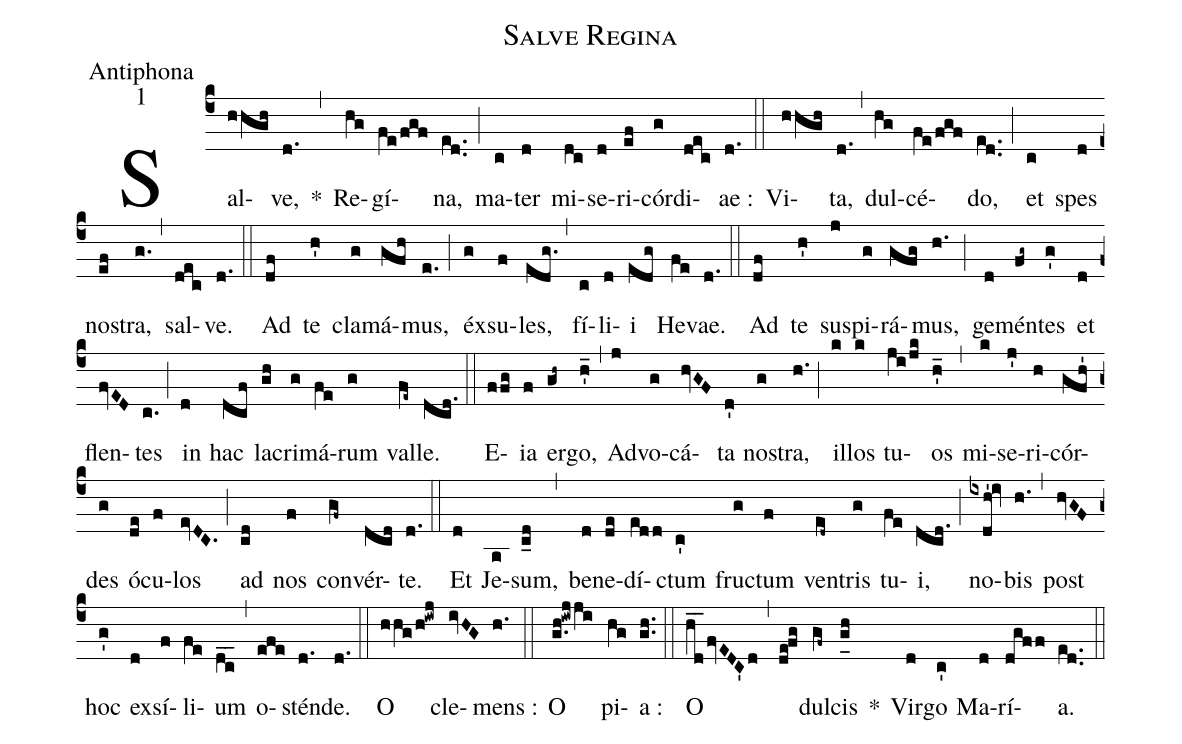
name:Salve Regina;
office-part:Antiphona;
mode:1;
%%
(c4) Sal(hhgh)ve,(d.) *(,) Re(hg)gí(fe/fgf)na,(ed..) (;) ma(c)ter(d) mi(dc)se(d)ri(ef)cór(g)di(dec)ae :(d.) (::) Vi(hhgh)ta,(d.) (,) dul(hg)cé(fe/fgf)do,(ed..) (;) et(c) spes(d) no(ef)stra,(g.) (,) sal(dec)ve.(d.) (::) Ad(df) te(h') cla(g)má(gfh)mus,(e.) (;) éx(g)su(f)les,(edg.) (,) fí(c)li(d)i(edg) He(fe)vae.(d.) (::) Ad(df) te(h') su(j)spi(g)rá(gfg)mus,(h.) (;) ge(d)mén(fg~)tes(g') et(d) flen(fvED)tes(c.) (;) in(d) hac(dcf) la(gh)cri(g)má(fe)rum(g) val(fe~)le.(dcd.) (::) E(ffg){ia}(f) er(gh~)go,(h'_) (,) Ad(j)vo(g)cá(hvGF)ta(d') no(g)stra,(h.) (;) il(k)los(k) tu(ji/jk)os(h'_) (,) mi(k)se(j')ri(h)cór(gfh')des(g) ó(de)cu(f)los(evDC.) (;) ad(cd) nos(f) con(gf~)vér(dcd)te.(d.) (::) Et(d) Je(a)sum,(c_d) (,) be(d)ne(de)dí(edd)ctum(c') fru(g)ctum(f) ven(ed~)tris(g) tu(fe)i,(dcd.) (;) no(ixdh'!iv)bis(h.) (,) post(hvGF) hoc(g') ex(d)sí(f)li(fe)um(dc__) (,) o(efe)stén(d.)de.(d.) (::) O(hhg/h!iwj) cle(ivHG)mens :(h.) (::) O(g.h!iwjji) pi(hg)a :(gh..) (::) O(hd__fvEDC'd) (,) (de!fg) dul(gf~)cis(g_[uh:l]h) *() Vir(d)go(c') Ma(d)rí(dgff)a.(ed..) (::)
